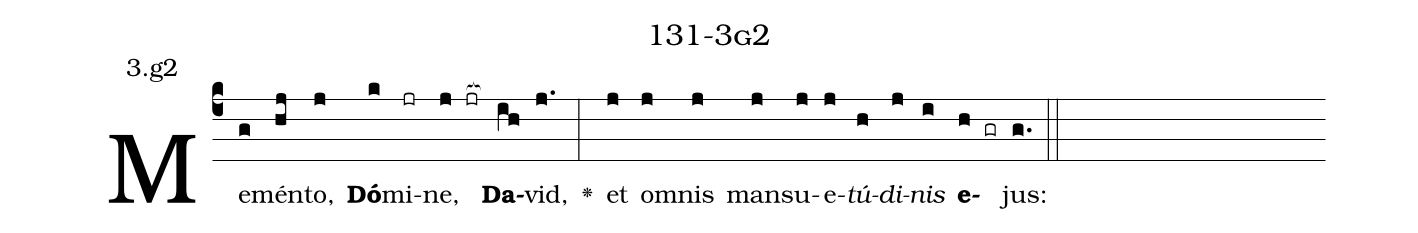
name: 131-3g2;
annotation: 3.g2;
%%
(c4)Me(g)mén(hj)to,(j) <b>Dó</b>(k)mi(jr)ne,(j jr[ocb:1{]) <b>Da</b>(ih[ocb:0}])vid,(j.) <v>\greheightstar</v>(:) et(j) om(j)nis(j) man(j)su(j)e(j)<i>tú</i>(h)<i>di</i>(j)<i>nis</i>(i) <b>e</b>(h gr)jus:(g.) (::)


%E(j) u(h) o(j) u(i) a(h) e.(g.) (::)
